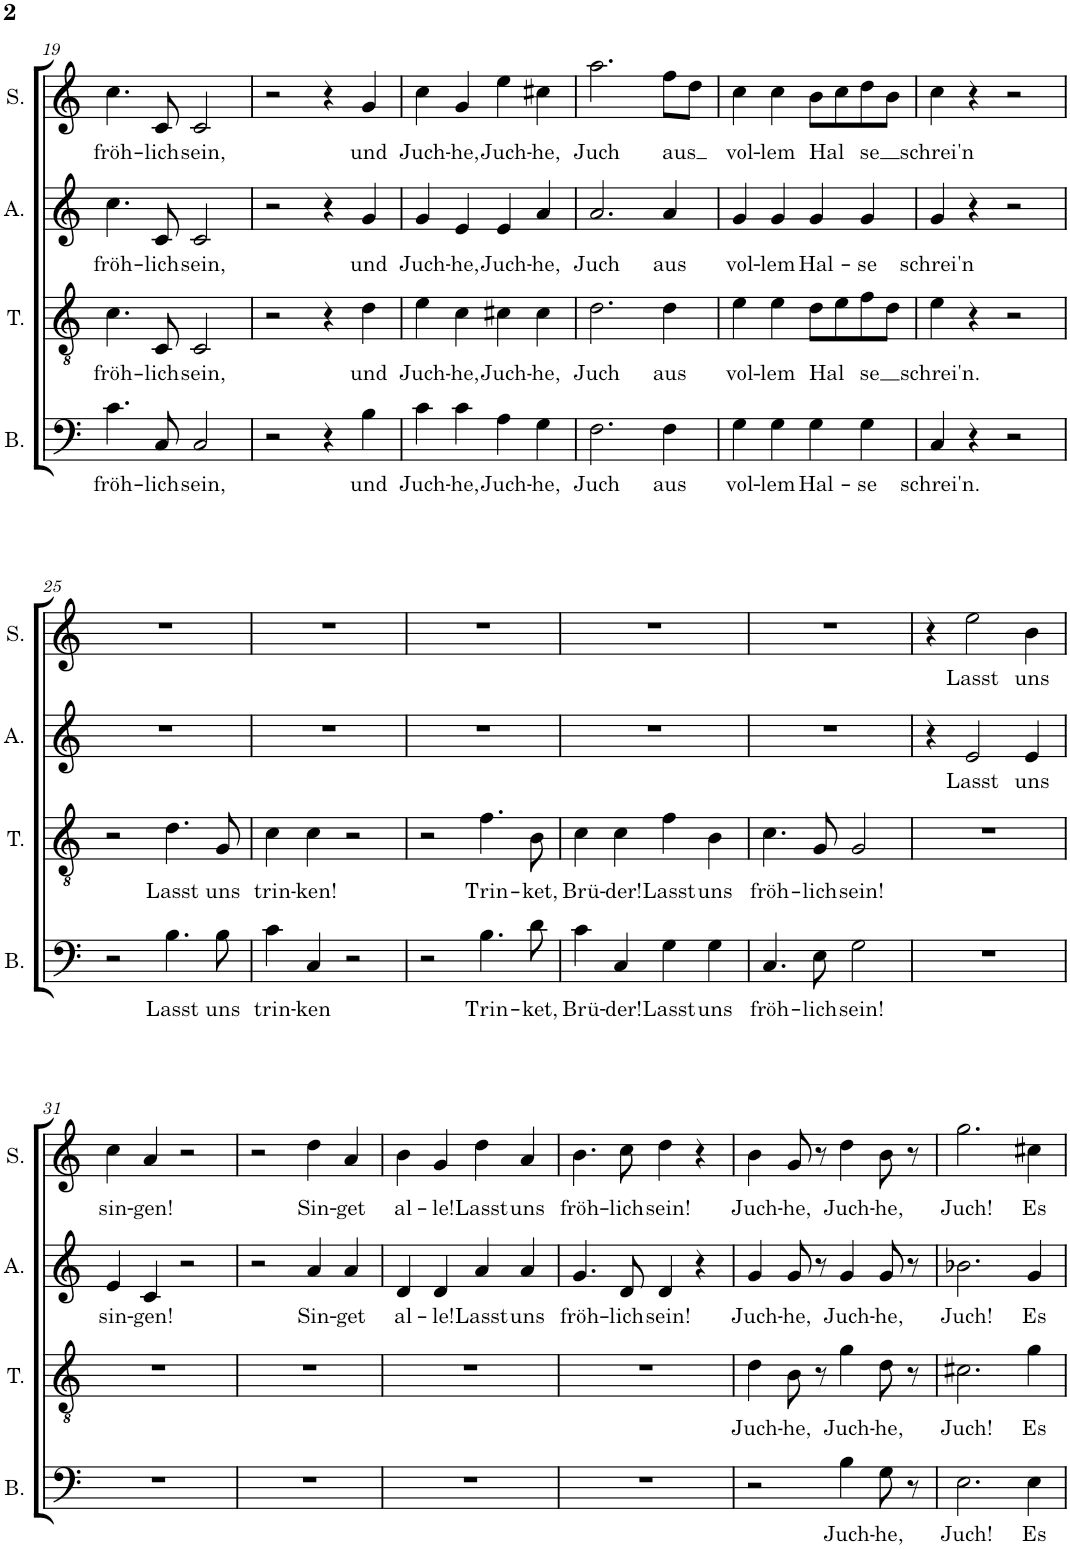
**kern	**text	**kern	**text	**kern	**text	**kern	**text
*part4	*part4	*part3	*part3	*part2	*part2	*part1	*part1
*staff4	*staff4	*staff3	*staff3	*staff2	*staff2	*staff1	*staff1
*I"Bass	*	*I"Tenor	*	*I"Alto	*	*I"Soprano	*
*I'B.	*	*I'T.	*	*I'A.	*	*I'S.	*
!!LO:PB:g=z
*clefF4	*	*clefGv2	*	*clefG2	*	*clefG2	*
*k[]	*	*k[]	*	*k[]	*	*k[]	*
*M4/4	*	*M4/4	*	*M4/4	*	*M4/4	*
*met(c)	*	*met(c)	*	*met(c)	*	*met(c)	*
=19	=19	=19	=19	=19	=19	=19	=19
!	!LO:LY:b	!	!LO:LY:b	!	!LO:LY:b	!	!LO:LY:b
4.c\	fröh-	4.c\	fröh-	4.cc\	fröh-	4.cc\	fröh-
!	!LO:LY:b	!	!LO:LY:b	!	!LO:LY:b	!	!LO:LY:b
8C/	-lich	8C/	-lich	8c/	-lich	8c/	-lich
!	!LO:LY:b	!	!LO:LY:b	!	!LO:LY:b	!	!LO:LY:b
2C/	sein,	2C/	sein,	2c/	sein,	2c/	sein,
=20	=20	=20	=20	=20	=20	=20	=20
2r	.	2r	.	2r	.	2r	.
4r	.	4r	.	4r	.	4r	.
!	!LO:LY:b	!	!LO:LY:b	!	!LO:LY:b	!	!LO:LY:b
4B\	und	4d\	und	4g/	und	4g/	und
=21	=21	=21	=21	=21	=21	=21	=21
!	!LO:LY:b	!	!LO:LY:b	!	!LO:LY:b	!	!LO:LY:b
4c\	Juch-	4e\	Juch-	4g/	Juch-	4cc\	Juch-
!	!LO:LY:b	!	!LO:LY:b	!	!LO:LY:b	!	!LO:LY:b
4c\	-he,	4c\	-he,	4e/	-he,	4g/	-he,
!	!LO:LY:b	!	!LO:LY:b	!	!LO:LY:b	!	!LO:LY:b
4A\	Juch-	4c#X\	Juch-	4e/	Juch-	4ee\	Juch-
!	!LO:LY:b	!	!LO:LY:b	!	!LO:LY:b	!	!LO:LY:b
4G\	-he,	4c#\	-he,	4a/	-he,	4cc#X\	-he,
=22	=22	=22	=22	=22	=22	=22	=22
!	!LO:LY:b	!	!LO:LY:b	!	!LO:LY:b	!	!LO:LY:b
2.F\	Juch	2.d\	Juch	2.a/	Juch	2.aa\	Juch
!	!LO:LY:b	!	!LO:LY:b	!	!LO:LY:b	!	!LO:LY:b
4F\	aus	4d\	aus	4a/	aus	8ff\L	aus
.	.	.	.	.	.	8dd\J	.
=23	=23	=23	=23	=23	=23	=23	=23
!	!LO:LY:b	!	!LO:LY:b	!	!LO:LY:b	!	!LO:LY:b
4G\	vol-	4e\	vol-	4g/	vol-	4cc\	vol-
!	!LO:LY:b	!	!LO:LY:b	!	!LO:LY:b	!	!LO:LY:b
4G\	-lem	4e\	-lem	4g/	-lem	4cc\	-lem
!	!LO:LY:b	!	!LO:LY:b	!	!LO:LY:b	!	!LO:LY:b
4G\	Hal-	8d\L	Hal	4g/	Hal-	8b\L	Hal
.	.	8e\	.	.	.	8cc\	.
!	!LO:LY:b	!	!LO:LY:b	!	!LO:LY:b	!	!LO:LY:b
4G\	-se	8f\	se	4g/	-se	8dd\	se
.	.	8d\J	.	.	.	8b\J	.
=24	=24	=24	=24	=24	=24	=24	=24
!	!LO:LY:b	!	!LO:LY:b	!	!LO:LY:b	!	!LO:LY:b
4C/	schrei'n.	4e\	schrei'n.	4g/	schrei'n	4cc\	schrei'n
4r	.	4r	.	4r	.	4r	.
2r	.	2r	.	2r	.	2r	.
!!LO:LB:g=z
=25	=25	=25	=25	=25	=25	=25	=25
2r	.	2r	.	1r	.	1r	.
!	!LO:LY:b	!	!LO:LY:b	!	!	!	!
4.B\	Lasst	4.d\	Lasst	.	.	.	.
!	!LO:LY:b	!	!LO:LY:b	!	!	!	!
8B\	uns	8G/	uns	.	.	.	.
=26	=26	=26	=26	=26	=26	=26	=26
!	!LO:LY:b	!	!LO:LY:b	!	!	!	!
4c\	trin-	4c\	trin-	1r	.	1r	.
!	!LO:LY:b	!	!LO:LY:b	!	!	!	!
4C/	-ken	4c\	-ken!	.	.	.	.
2r	.	2r	.	.	.	.	.
=27	=27	=27	=27	=27	=27	=27	=27
2r	.	2r	.	1r	.	1r	.
!	!LO:LY:b	!	!LO:LY:b	!	!	!	!
4.B\	Trin-	4.f\	Trin-	.	.	.	.
!	!LO:LY:b	!	!LO:LY:b	!	!	!	!
8d\	-ket,	8B\	-ket,	.	.	.	.
=28	=28	=28	=28	=28	=28	=28	=28
!	!LO:LY:b	!	!LO:LY:b	!	!	!	!
4c\	Brü-	4c\	Brü-	1r	.	1r	.
!	!LO:LY:b	!	!LO:LY:b	!	!	!	!
4C/	-der!	4c\	-der!	.	.	.	.
!	!LO:LY:b	!	!LO:LY:b	!	!	!	!
4G\	Lasst	4f\	Lasst	.	.	.	.
!	!LO:LY:b	!	!LO:LY:b	!	!	!	!
4G\	uns	4B\	uns	.	.	.	.
=29	=29	=29	=29	=29	=29	=29	=29
!	!LO:LY:b	!	!LO:LY:b	!	!	!	!
4.C/	fröh-	4.c\	fröh-	1r	.	1r	.
!	!LO:LY:b	!	!LO:LY:b	!	!	!	!
8E\	-lich	8G/	-lich	.	.	.	.
!	!LO:LY:b	!	!LO:LY:b	!	!	!	!
2G\	sein!	2G/	sein!	.	.	.	.
=30	=30	=30	=30	=30	=30	=30	=30
1r	.	1r	.	4r	.	4r	.
!	!	!	!	!	!LO:LY:b	!	!LO:LY:b
.	.	.	.	2e/	Lasst	2ee\	Lasst
!	!	!	!	!	!LO:LY:b	!	!LO:LY:b
.	.	.	.	4e/	uns	4b\	uns
!!LO:LB:g=z
=31	=31	=31	=31	=31	=31	=31	=31
!	!	!	!	!	!LO:LY:b	!	!LO:LY:b
1r	.	1r	.	4e/	sin-	4cc\	sin-
!	!	!	!	!	!LO:LY:b	!	!LO:LY:b
.	.	.	.	4c/	-gen!	4a/	-gen!
.	.	.	.	2r	.	2r	.
=32	=32	=32	=32	=32	=32	=32	=32
1r	.	1r	.	2r	.	2r	.
!	!	!	!	!	!LO:LY:b	!	!LO:LY:b
.	.	.	.	4a/	Sin-	4dd\	Sin-
!	!	!	!	!	!LO:LY:b	!	!LO:LY:b
.	.	.	.	4a/	-get	4a/	-get
=33	=33	=33	=33	=33	=33	=33	=33
!	!	!	!	!	!LO:LY:b	!	!LO:LY:b
1r	.	1r	.	4d/	al-	4b\	al-
!	!	!	!	!	!LO:LY:b	!	!LO:LY:b
.	.	.	.	4d/	-le!	4g/	-le!
!	!	!	!	!	!LO:LY:b	!	!LO:LY:b
.	.	.	.	4a/	Lasst	4dd\	Lasst
!	!	!	!	!	!LO:LY:b	!	!LO:LY:b
.	.	.	.	4a/	uns	4a/	uns
=34	=34	=34	=34	=34	=34	=34	=34
!	!	!	!	!	!LO:LY:b	!	!LO:LY:b
1r	.	1r	.	4.g/	fröh-	4.b\	fröh-
!	!	!	!	!	!LO:LY:b	!	!LO:LY:b
.	.	.	.	8d/	-lich	8cc\	-lich
!	!	!	!	!	!LO:LY:b	!	!LO:LY:b
.	.	.	.	4d/	sein!	4dd\	sein!
.	.	.	.	4r	.	4r	.
=35	=35	=35	=35	=35	=35	=35	=35
!	!	!	!LO:LY:b	!	!LO:LY:b	!	!LO:LY:b
2r	.	4d\	Juch-	4g/	Juch-	4b\	Juch-
!	!	!	!LO:LY:b	!	!LO:LY:b	!	!LO:LY:b
.	.	8B\	-he,	8g/	-he,	8g/	-he,
.	.	8r	.	8r	.	8r	.
!	!LO:LY:b	!	!LO:LY:b	!	!LO:LY:b	!	!LO:LY:b
4B\	Juch-	4g\	Juch-	4g/	Juch-	4dd\	Juch-
!	!LO:LY:b	!	!LO:LY:b	!	!LO:LY:b	!	!LO:LY:b
8G\	-he,	8d\	-he,	8g/	-he,	8b\	-he,
8r	.	8r	.	8r	.	8r	.
=36	=36	=36	=36	=36	=36	=36	=36
!	!LO:LY:b	!	!LO:LY:b	!	!LO:LY:b	!	!LO:LY:b
2.E\	Juch!	2.c#X\	Juch!	2.b-X\	Juch!	2.gg\	Juch!
!	!LO:LY:b	!	!LO:LY:b	!	!LO:LY:b	!	!LO:LY:b
4E\	Es	4g\	Es	4g/	Es	4cc#X\	Es
=	=	=	=	=	=	=	=
*-	*-	*-	*-	*-	*-	*-	*-
